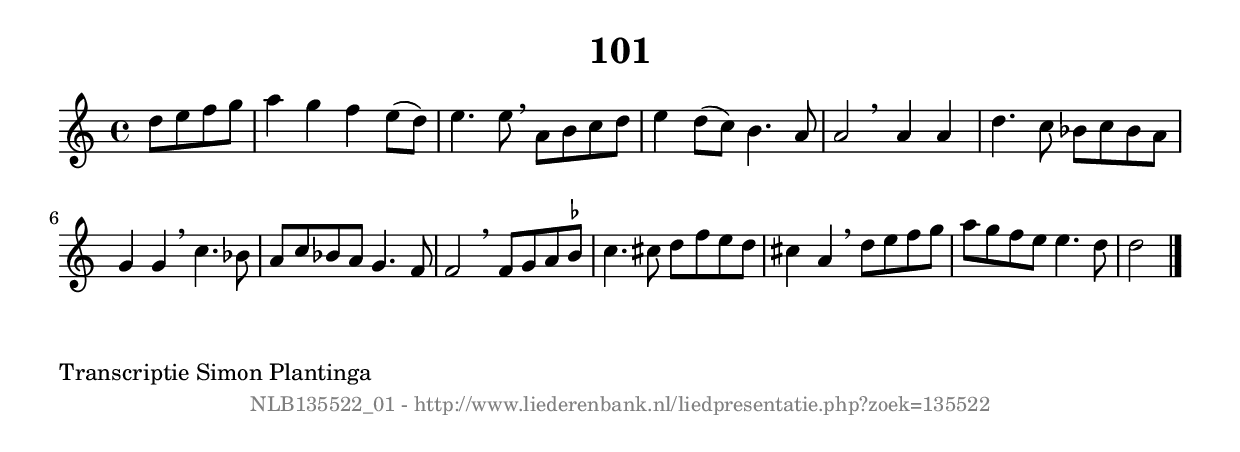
%
% produced by wce2krn 1.64 (7 June 2014)
%
\version"2.16"
#(append! paper-alist '(("long" . (cons (* 210 mm) (* 2000 mm)))))
#(set-default-paper-size "long")
sb = {\breathe}
mBreak = {\breathe }
bBreak = {\breathe }
x = {\once\override NoteHead #'style = #'cross }
gl=\glissando
itime={\override Staff.TimeSignature #'stencil = ##f }
ficta = {\once\set suggestAccidentals = ##t}
fine = {\once\override Score.RehearsalMark #'self-alignment-X = #1 \mark \markup {\italic{Fine}}}
dc = {\once\override Score.RehearsalMark #'self-alignment-X = #1 \mark \markup {\italic{D.C.}}}
dcf = {\once\override Score.RehearsalMark #'self-alignment-X = #1 \mark \markup {\italic{D.C. al Fine}}}
dcc = {\once\override Score.RehearsalMark #'self-alignment-X = #1 \mark \markup {\italic{D.C. al Coda}}}
ds = {\once\override Score.RehearsalMark #'self-alignment-X = #1 \mark \markup {\italic{D.S.}}}
dsf = {\once\override Score.RehearsalMark #'self-alignment-X = #1 \mark \markup {\italic{D.S. al Fine}}}
dsc = {\once\override Score.RehearsalMark #'self-alignment-X = #1 \mark \markup {\italic{D.S. al Coda}}}
pv = {\set Score.repeatCommands = #'((volta "1"))}
sv = {\set Score.repeatCommands = #'((volta "2"))}
tv = {\set Score.repeatCommands = #'((volta "3"))}
qv = {\set Score.repeatCommands = #'((volta "4"))}
xv = {\set Score.repeatCommands = #'((volta #f))}
\header{ tagline = ""
title = "101"
}
\score {{
\key d \dorian
\relative g'
{
\set melismaBusyProperties = #'()
\partial 32*16
\time 4/4
\tempo 4=120
\override Score.MetronomeMark #'transparent = ##t
\override Score.RehearsalMark #'break-visibility = #(vector #t #t #f)
d'8 e8 f8 g8 | a4 g4 f4 e8( d8) | e4. e8 \sb a,8 b8 c8 d8 | e4 d8( c8) b4. a8 | a2 \bar ":|:" \bBreak
a4 a4 | d4. c8 bes8 c8 bes8 a8 | g4 g4 \sb c4. bes8 | a8 c8 bes8 a8 g4. f8 | f2 \mBreak
f8 g8 a8 \ficta bes8 | c4. cis8 d8 f8 e8 d8 | cis4 a4 \sb d8 e8 f8 g8 | a8 g8 f8 e8 e4. d8 | d2 \bar "|."
 }}
 \midi { }
 \layout {
            indent = 0.0\cm
}
}
\markup { \wordwrap-string #" 
Transcriptie Simon Plantinga
"}
\markup { \vspace #0 } \markup { \with-color #grey \fill-line { \center-column { \smaller "NLB135522_01 - http://www.liederenbank.nl/liedpresentatie.php?zoek=135522" } } }
